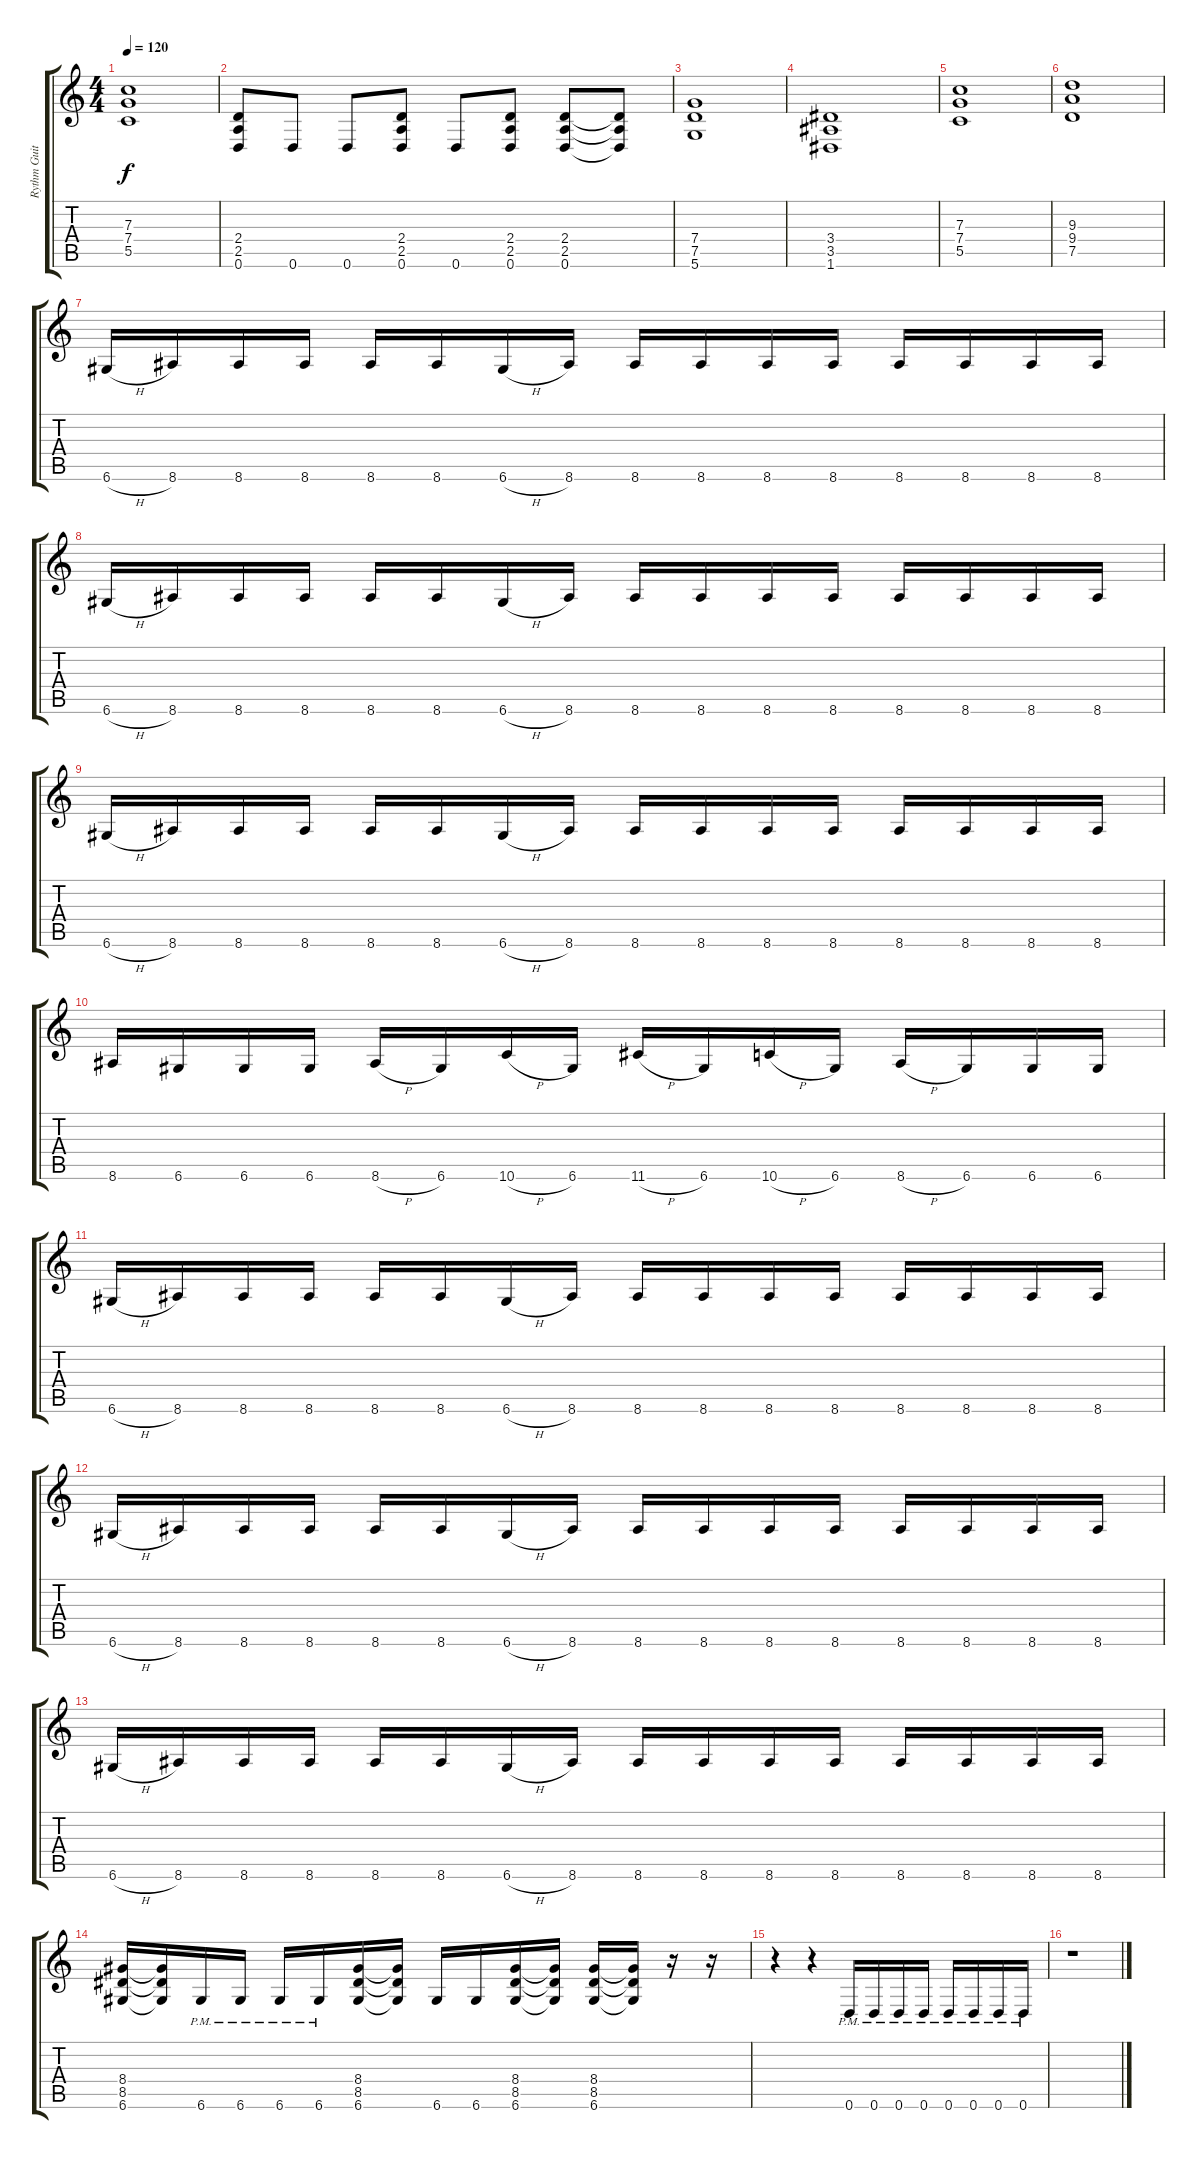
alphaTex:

\track ("Rythm Guitar" "Rythm Guit") {instrument distortionguitar}
\staff {score tabs}
\tuning (D4 A3 F3 C3 G2 D2) {hide}
\ts (4 4)
\tempo 120
\clef g2
\ks c
(7.3 7.4 5.5).1{dy f} |
(2.4 2.5 0.6).8 0.6.8 0.6.8 (2.4 2.5 0.6).8 0.6.8 (2.4 2.5 0.6).8 (2.4 2.5 0.6).8 (2.4{t} 2.5{t} 0.6{t}).8 |
(7.4 7.5 5.6).1 |
(3.4 3.5 1.6).1 |
(7.3 7.4 5.5).1 |
(9.3 9.4 7.5).1 |
6.6{h}.16 8.6.16 8.6.16 8.6.16 8.6.16 8.6.16 6.6{h}.16 8.6.16 8.6.16 8.6.16 8.6.16 8.6.16 8.6.16 8.6.16 8.6.16 8.6.16 |
6.6{h}.16 8.6.16 8.6.16 8.6.16 8.6.16 8.6.16 6.6{h}.16 8.6.16 8.6.16 8.6.16 8.6.16 8.6.16 8.6.16 8.6.16 8.6.16 8.6.16 |
6.6{h}.16 8.6.16 8.6.16 8.6.16 8.6.16 8.6.16 6.6{h}.16 8.6.16 8.6.16 8.6.16 8.6.16 8.6.16 8.6.16 8.6.16 8.6.16 8.6.16 |
8.6.16 6.6.16 6.6.16 6.6.16 8.6{h}.16 6.6.16 10.6{h}.16 6.6.16 11.6{h}.16 6.6.16 10.6{h}.16 6.6.16 8.6{h}.16 6.6.16 6.6.16 6.6.16 |
6.6{h}.16 8.6.16 8.6.16 8.6.16 8.6.16 8.6.16 6.6{h}.16 8.6.16 8.6.16 8.6.16 8.6.16 8.6.16 8.6.16 8.6.16 8.6.16 8.6.16 |
6.6{h}.16 8.6.16 8.6.16 8.6.16 8.6.16 8.6.16 6.6{h}.16 8.6.16 8.6.16 8.6.16 8.6.16 8.6.16 8.6.16 8.6.16 8.6.16 8.6.16 |
6.6{h}.16 8.6.16 8.6.16 8.6.16 8.6.16 8.6.16 6.6{h}.16 8.6.16 8.6.16 8.6.16 8.6.16 8.6.16 8.6.16 8.6.16 8.6.16 8.6.16 |
(8.4 8.5 6.6).16 (8.4{t} 8.5{t} 6.6{t}).16 6.6{pm}.16 6.6{pm}.16 6.6{pm}.16 6.6{pm}.16 (8.4 8.5 6.6).16 (8.4{t} 8.5{t} 6.6{t}).16 6.6.16 6.6.16 (8.4 8.5 6.6).16 (8.4{t} 8.5{t} 6.6{t}).16 (8.4 8.5 6.6).16 (8.4{t} 8.5{t} 6.6{t}).16 r.16 r.16 |
r.4 r.4 0.6{pm}.16 0.6{pm}.16 0.6{pm}.16 0.6{pm}.16 0.6{pm}.16 0.6{pm}.16 0.6{pm}.16 0.6{pm}.16 |
r.1
